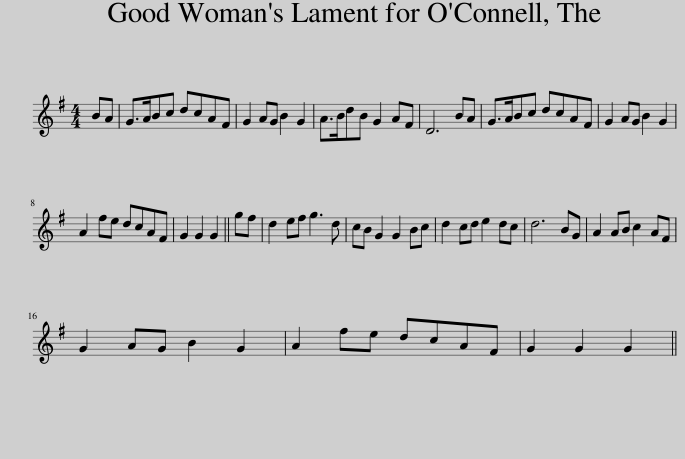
X:1
L:1/8
M:4/4
I:linebreak $
K:G
V:1 treble
V:1
 BA | G>ABc dcAF | G2 AG B2 G2 | A>BdB G2 AF | D6 BA | %5
 G>ABc dcAF | G2 AG B2 G2 |$ A2 fe dcAF | G2 G2 G2 || gf | %10
 d2 ef g3 d | cB G2 G2 Bc | d2 cd e2 dc | d6 BG | A2 AB c2 AF |$ %15
 G2 AG B2 G2 | A2 fe dcAF | G2 G2 G2 || %18
